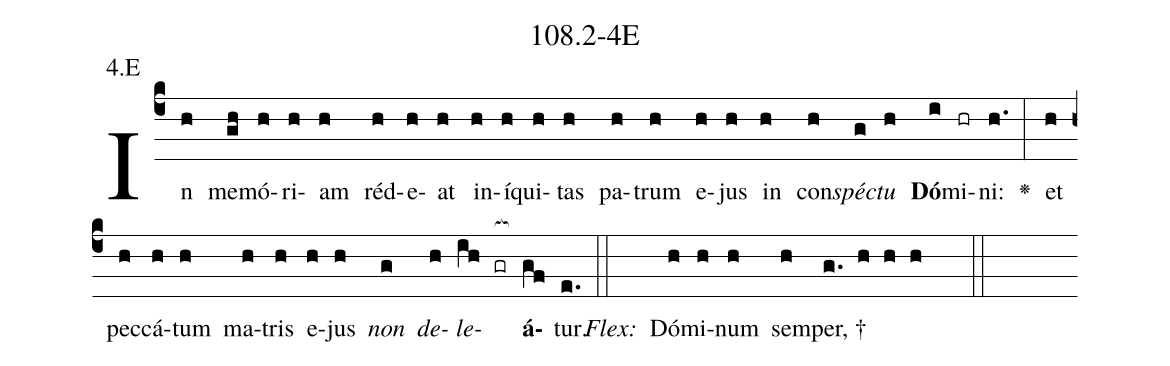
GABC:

name: 108.2-4E;
annotation: 4.E;
%%
(c4)In(h) me(gh)mó(h)ri(h)am(h) réd(h)e(h)at(h) in(h)í(h)qui(h)tas(h) pa(h)trum(h) e(h)jus(h) in(h) con(h)<i>spéc</i>(g)<i>tu</i>(h) <b>Dó</b>(i)mi(hr)ni:(h.) <v>\greheightstar</v>(:) et(h) pec(h)cá(h)tum(h) ma(h)tris(h) e(h)jus(h) <i>non</i>(g) <i>de</i>(h)<i>le</i>(ih gr[ocb:1{])<b>á</b>(gf[ocb:0}])tur.(e.) (::)
<i>Flex:</i>()  Dó(h)mi(h)num(h) sem(h)per, †(g. h h h  ::)

%E(h) u(g) o(h) u(ih) a(gf) e.(e.) (::)
